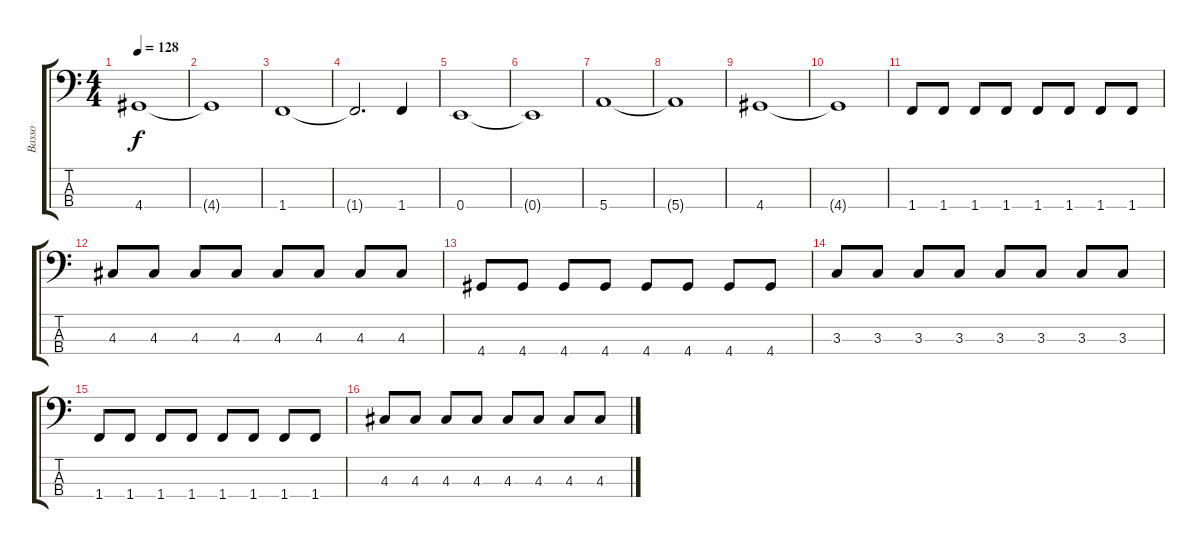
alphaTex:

\track ("Basso" "Basso") {instrument electricbassfinger}
\staff {score tabs}
\tuning (G2 D2 A1 E1) {hide}
\ts (4 4)
\tempo 128
\clef f4
\ks aminor
4.4.1{dy f} |
4.4{t}.1 |
1.4.1 |
1.4{t}.2{d} 1.4.4 |
0.4.1 |
0.4{t}.1 |
5.4.1 |
5.4{t}.1 |
4.4.1 |
4.4{t}.1 |
1.4.8 1.4.8 1.4.8 1.4.8 1.4.8 1.4.8 1.4.8 1.4.8 |
4.3.8 4.3.8 4.3.8 4.3.8 4.3.8 4.3.8 4.3.8 4.3.8 |
4.4.8 4.4.8 4.4.8 4.4.8 4.4.8 4.4.8 4.4.8 4.4.8 |
3.3.8 3.3.8 3.3.8 3.3.8 3.3.8 3.3.8 3.3.8 3.3.8 |
1.4.8 1.4.8 1.4.8 1.4.8 1.4.8 1.4.8 1.4.8 1.4.8 |
4.3.8 4.3.8 4.3.8 4.3.8 4.3.8 4.3.8 4.3.8 4.3.8
